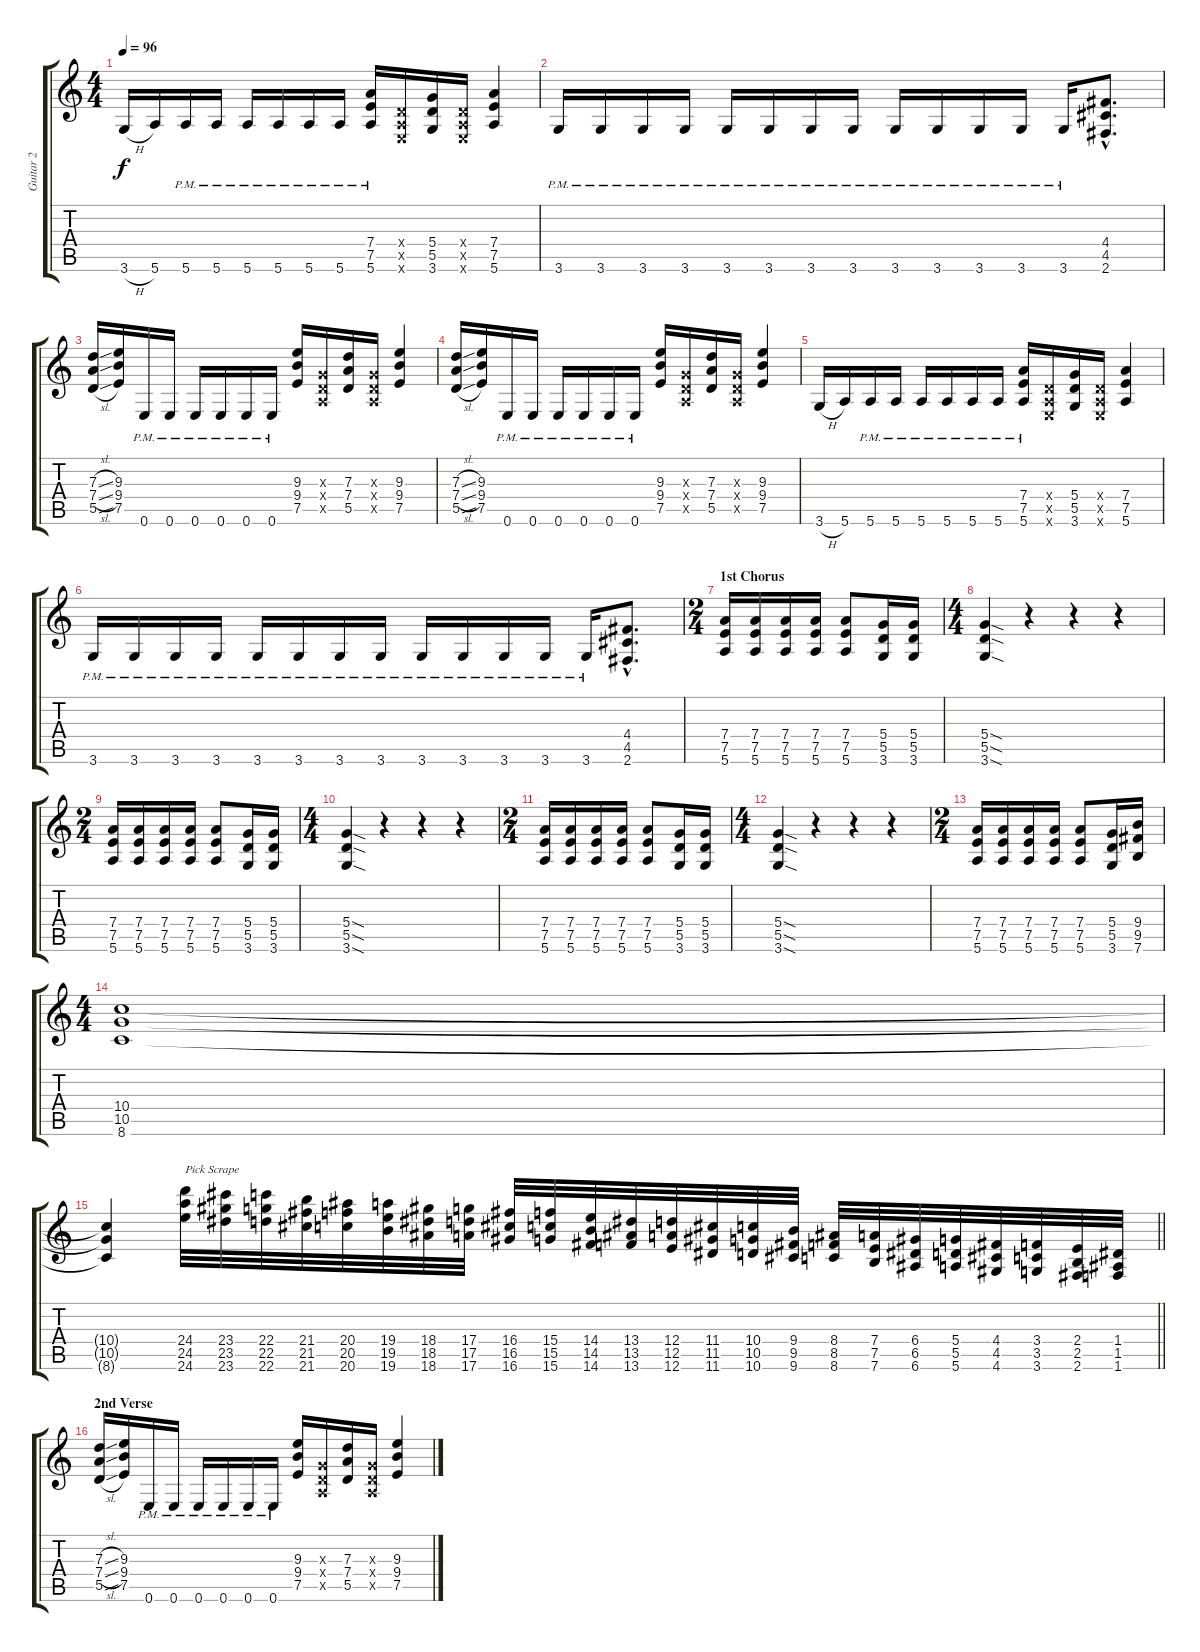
\track ("Guitar 2" "Guitar 2") {instrument overdrivenguitar}
\staff {score tabs}
\tuning (E4 B3 G3 D3 A2 E2) {hide}
\ts (4 4)
\tempo 96
\clef g2
\ks c
3.6{h}.16{dy f} 5.6.16 5.6{pm}.16 5.6{pm}.16 5.6{pm}.16 5.6{pm}.16 5.6{pm}.16 5.6{pm}.16 (7.4 7.5 5.6{pm}).16 (0.4{x} 0.5{x} 0.6{x}).16 (5.4 5.5 3.6).16 (0.4{x} 0.5{x} 0.6{x}).16 (7.4 7.5 5.6).4 |
3.6{pm}.16 3.6{pm}.16 3.6{pm}.16 3.6{pm}.16 3.6{pm}.16 3.6{pm}.16 3.6{pm}.16 3.6{pm}.16 3.6{pm}.16 3.6{pm}.16 3.6{pm}.16 3.6{pm}.16 3.6{pm}.16 (4.4{hac} 4.5{hac} 2.6{hac}).8{d} |
(7.3{sl} 7.4{sl} 5.5{sl}).16 (9.3 9.4 7.5).16 0.6{pm}.16 0.6{pm}.16 0.6{pm}.16 0.6{pm}.16 0.6{pm}.16 0.6{pm}.16 (9.3 9.4 7.5).16 (0.3{x} 0.4{x} 0.5{x}).16 (7.3 7.4 5.5).16 (0.3{x} 0.4{x} 0.5{x}).16 (9.3 9.4 7.5).4 |
(7.3{sl} 7.4{sl} 5.5{sl}).16 (9.3 9.4 7.5).16 0.6{pm}.16 0.6{pm}.16 0.6{pm}.16 0.6{pm}.16 0.6{pm}.16 0.6{pm}.16 (9.3 9.4 7.5).16 (0.3{x} 0.4{x} 0.5{x}).16 (7.3 7.4 5.5).16 (0.3{x} 0.4{x} 0.5{x}).16 (9.3 9.4 7.5).4 |
3.6{h}.16 5.6.16 5.6{pm}.16 5.6{pm}.16 5.6{pm}.16 5.6{pm}.16 5.6{pm}.16 5.6{pm}.16 (7.4 7.5 5.6{pm}).16 (0.4{x} 0.5{x} 0.6{x}).16 (5.4 5.5 3.6).16 (0.4{x} 0.5{x} 0.6{x}).16 (7.4 7.5 5.6).4 |
3.6{pm}.16 3.6{pm}.16 3.6{pm}.16 3.6{pm}.16 3.6{pm}.16 3.6{pm}.16 3.6{pm}.16 3.6{pm}.16 3.6{pm}.16 3.6{pm}.16 3.6{pm}.16 3.6{pm}.16 3.6{pm}.16 (4.4{hac} 4.5{hac} 2.6{hac}).8{d} |
\ts (2 4)
\section ("" "1st Chorus")
(7.4 7.5 5.6).16 (7.4 7.5 5.6).16 (7.4 7.5 5.6).16 (7.4 7.5 5.6).16 (7.4 7.5 5.6).8 (5.4 5.5 3.6).16 (5.4 5.5 3.6).16 |
\ts (4 4)
(5.4{sod} 5.5{sod} 3.6{sod}).4 r.4 r.4 r.4 |
\ts (2 4)
(7.4 7.5 5.6).16 (7.4 7.5 5.6).16 (7.4 7.5 5.6).16 (7.4 7.5 5.6).16 (7.4 7.5 5.6).8 (5.4 5.5 3.6).16 (5.4 5.5 3.6).16 |
\ts (4 4)
(5.4{sod} 5.5{sod} 3.6{sod}).4 r.4 r.4 r.4 |
\ts (2 4)
(7.4 7.5 5.6).16 (7.4 7.5 5.6).16 (7.4 7.5 5.6).16 (7.4 7.5 5.6).16 (7.4 7.5 5.6).8 (5.4 5.5 3.6).16 (5.4 5.5 3.6).16 |
\ts (4 4)
(5.4{sod} 5.5{sod} 3.6{sod}).4 r.4 r.4 r.4 |
\ts (2 4)
(7.4 7.5 5.6).16 (7.4 7.5 5.6).16 (7.4 7.5 5.6).16 (7.4 7.5 5.6).16 (7.4 7.5 5.6).8 (5.4 5.5 3.6).16 (9.4 9.5 7.6).16 |
\ts (4 4)
(10.4 10.5 8.6).1 |
\barLineRight lightlight
(10.4{t} 10.5{t} 8.6{t}).4 (24.4 24.5 24.6).32{txt "Pick Scrape"} (23.4 23.5 23.6).32 (22.4 22.5 22.6).32 (21.4 21.5 21.6).32 (20.4 20.5 20.6).32 (19.4 19.5 19.6).32 (18.4 18.5 18.6).32 (17.4 17.5 17.6).32 (16.4 16.5 16.6).32 (15.4 15.5 15.6).32 (14.4 14.5 14.6).32 (13.4 13.5 13.6).32 (12.4 12.5 12.6).32 (11.4 11.5 11.6).32 (10.4 10.5 10.6).32 (9.4 9.5 9.6).32 (8.4 8.5 8.6).32 (7.4 7.5 7.6).32 (6.4 6.5 6.6).32 (5.4 5.5 5.6).32 (4.4 4.5 4.6).32 (3.4 3.5 3.6).32 (2.4 2.5 2.6).32 (1.4 1.5 1.6).32 |
\section ("" "2nd Verse")
(7.3{sl} 7.4{sl} 5.5{sl}).16 (9.3 9.4 7.5).16 0.6{pm}.16 0.6{pm}.16 0.6{pm}.16 0.6{pm}.16 0.6{pm}.16 0.6{pm}.16 (9.3 9.4 7.5).16 (0.3{x} 0.4{x} 0.5{x}).16 (7.3 7.4 5.5).16 (0.3{x} 0.4{x} 0.5{x}).16 (9.3 9.4 7.5).4
